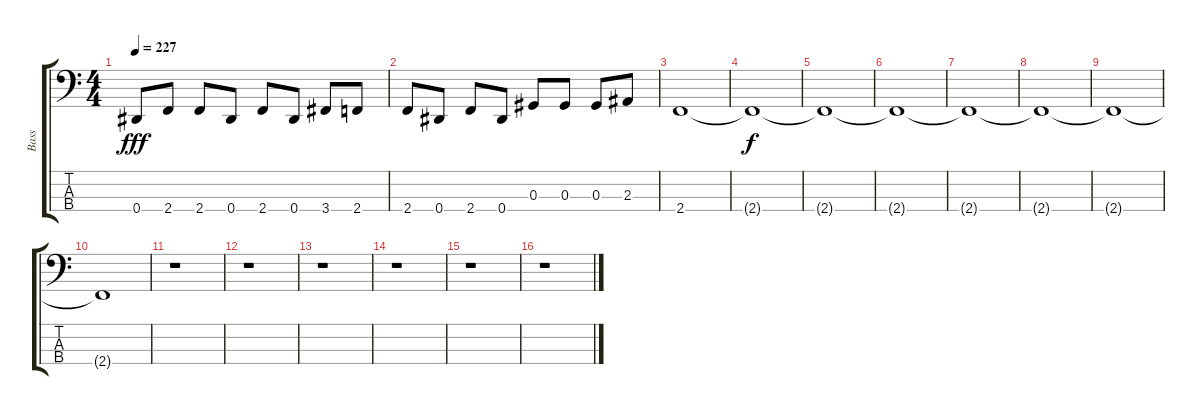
\track ("Bass" "Bass") {instrument electricbassfinger}
\staff {score tabs}
\tuning (Gb2 Db2 Ab1 Eb1) {hide}
\ts (4 4)
\tempo 227
\clef f4
\ks c
0.4.8{dy fff} 2.4.8 2.4.8 0.4.8 2.4.8 0.4.8 3.4.8 2.4.8 |
2.4.8 0.4.8 2.4.8 0.4.8 0.3.8 0.3.8 0.3.8 2.3.8 |
2.4.1 |
2.4{t}.1{dy f} |
2.4{t}.1 |
2.4{t}.1 |
2.4{t}.1 |
2.4{t}.1 |
2.4{t}.1 |
2.4{t}.1 |
r.1 |
r.1 |
r.1 |
r.1 |
r.1 |
r.1
